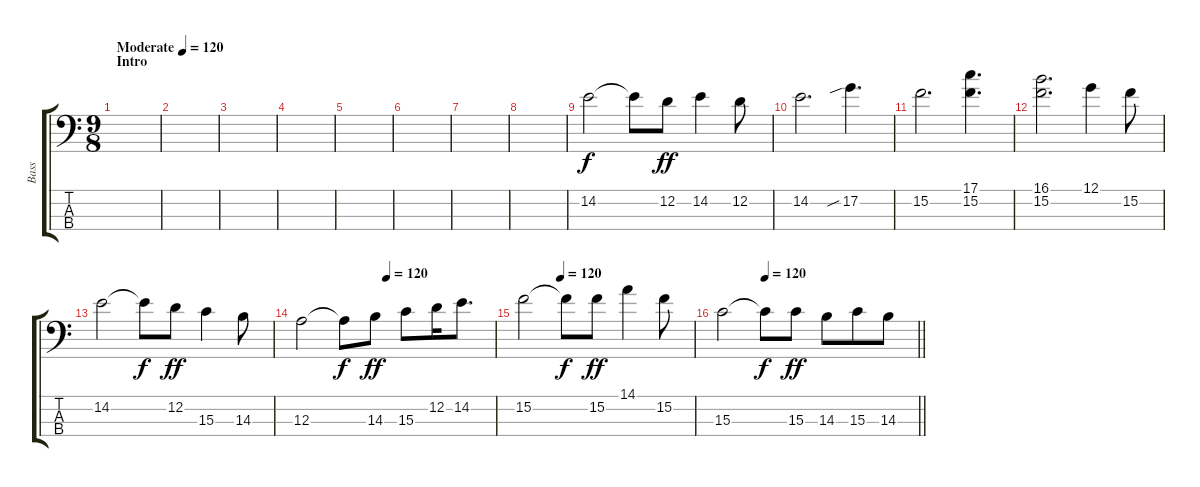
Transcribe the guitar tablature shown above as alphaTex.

\track ("Bass" "Bass") {instrument electricbassfinger}
\staff {score tabs}
\tuning (G2 D2 A1 D1) {hide}
\ts (9 8)
\section ("" "Intro")
\tempo (120 "Moderate")
\clef f4
\ks c
|
|
|
|
|
|
|
|
14.2.2 14.2{t}.8{dy f} 12.2.8{dy ff} 14.2.4 12.2.8 |
14.2.2{d} 17.2{sib}.4{d} |
15.2.2{d} (17.1 15.2).4{d} |
(16.1 15.2).2{d} 12.1.4 15.2.8 |
14.2.2 14.2{t}.8{dy f} 12.2.8{dy ff} 15.3.4 14.3.8 |
\tempo (120 0.4444444444444444)
12.3.2 12.3{t}.8{dy f} 14.3.8{dy ff} 15.3.8 12.2.16 14.2.8{d} |
\tempo (120 0.2222222222222222)
15.2.2 15.2{t}.8{dy f} 15.2.8{dy ff} 14.1.4 15.2.8 |
\tempo (120 0.2222222222222222)
\barLineRight lightlight
15.3.2 15.3{t}.8{dy f} 15.3.8{dy ff} 14.3.8 15.3.8 14.3.8
